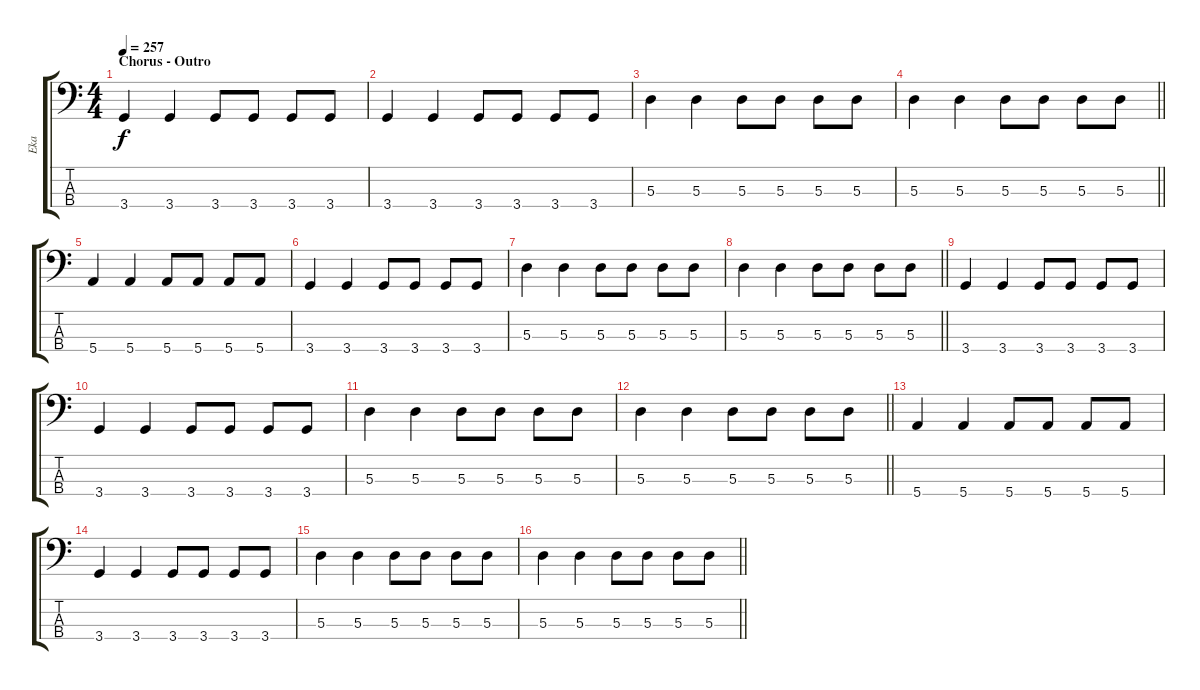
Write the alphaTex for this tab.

\track ("Eka" "Eka") {instrument electricbasspick}
\staff {score tabs}
\tuning (G2 D2 A1 E1) {hide}
\ts (4 4)
\section ("" "Chorus - Outro")
\tempo 257
\clef f4
\ks c
3.4.4{dy f} 3.4.4 3.4.8 3.4.8 3.4.8 3.4.8 |
3.4.4 3.4.4 3.4.8 3.4.8 3.4.8 3.4.8 |
5.3.4 5.3.4 5.3.8 5.3.8 5.3.8 5.3.8 |
\barLineRight lightlight
5.3.4 5.3.4 5.3.8 5.3.8 5.3.8 5.3.8 |
5.4.4 5.4.4 5.4.8 5.4.8 5.4.8 5.4.8 |
3.4.4 3.4.4 3.4.8 3.4.8 3.4.8 3.4.8 |
5.3.4 5.3.4 5.3.8 5.3.8 5.3.8 5.3.8 |
\barLineRight lightlight
5.3.4 5.3.4 5.3.8 5.3.8 5.3.8 5.3.8 |
3.4.4 3.4.4 3.4.8 3.4.8 3.4.8 3.4.8 |
3.4.4 3.4.4 3.4.8 3.4.8 3.4.8 3.4.8 |
5.3.4 5.3.4 5.3.8 5.3.8 5.3.8 5.3.8 |
\barLineRight lightlight
5.3.4 5.3.4 5.3.8 5.3.8 5.3.8 5.3.8 |
5.4.4 5.4.4 5.4.8 5.4.8 5.4.8 5.4.8 |
3.4.4 3.4.4 3.4.8 3.4.8 3.4.8 3.4.8 |
5.3.4 5.3.4 5.3.8 5.3.8 5.3.8 5.3.8 |
\barLineRight lightlight
5.3.4 5.3.4 5.3.8 5.3.8 5.3.8 5.3.8
